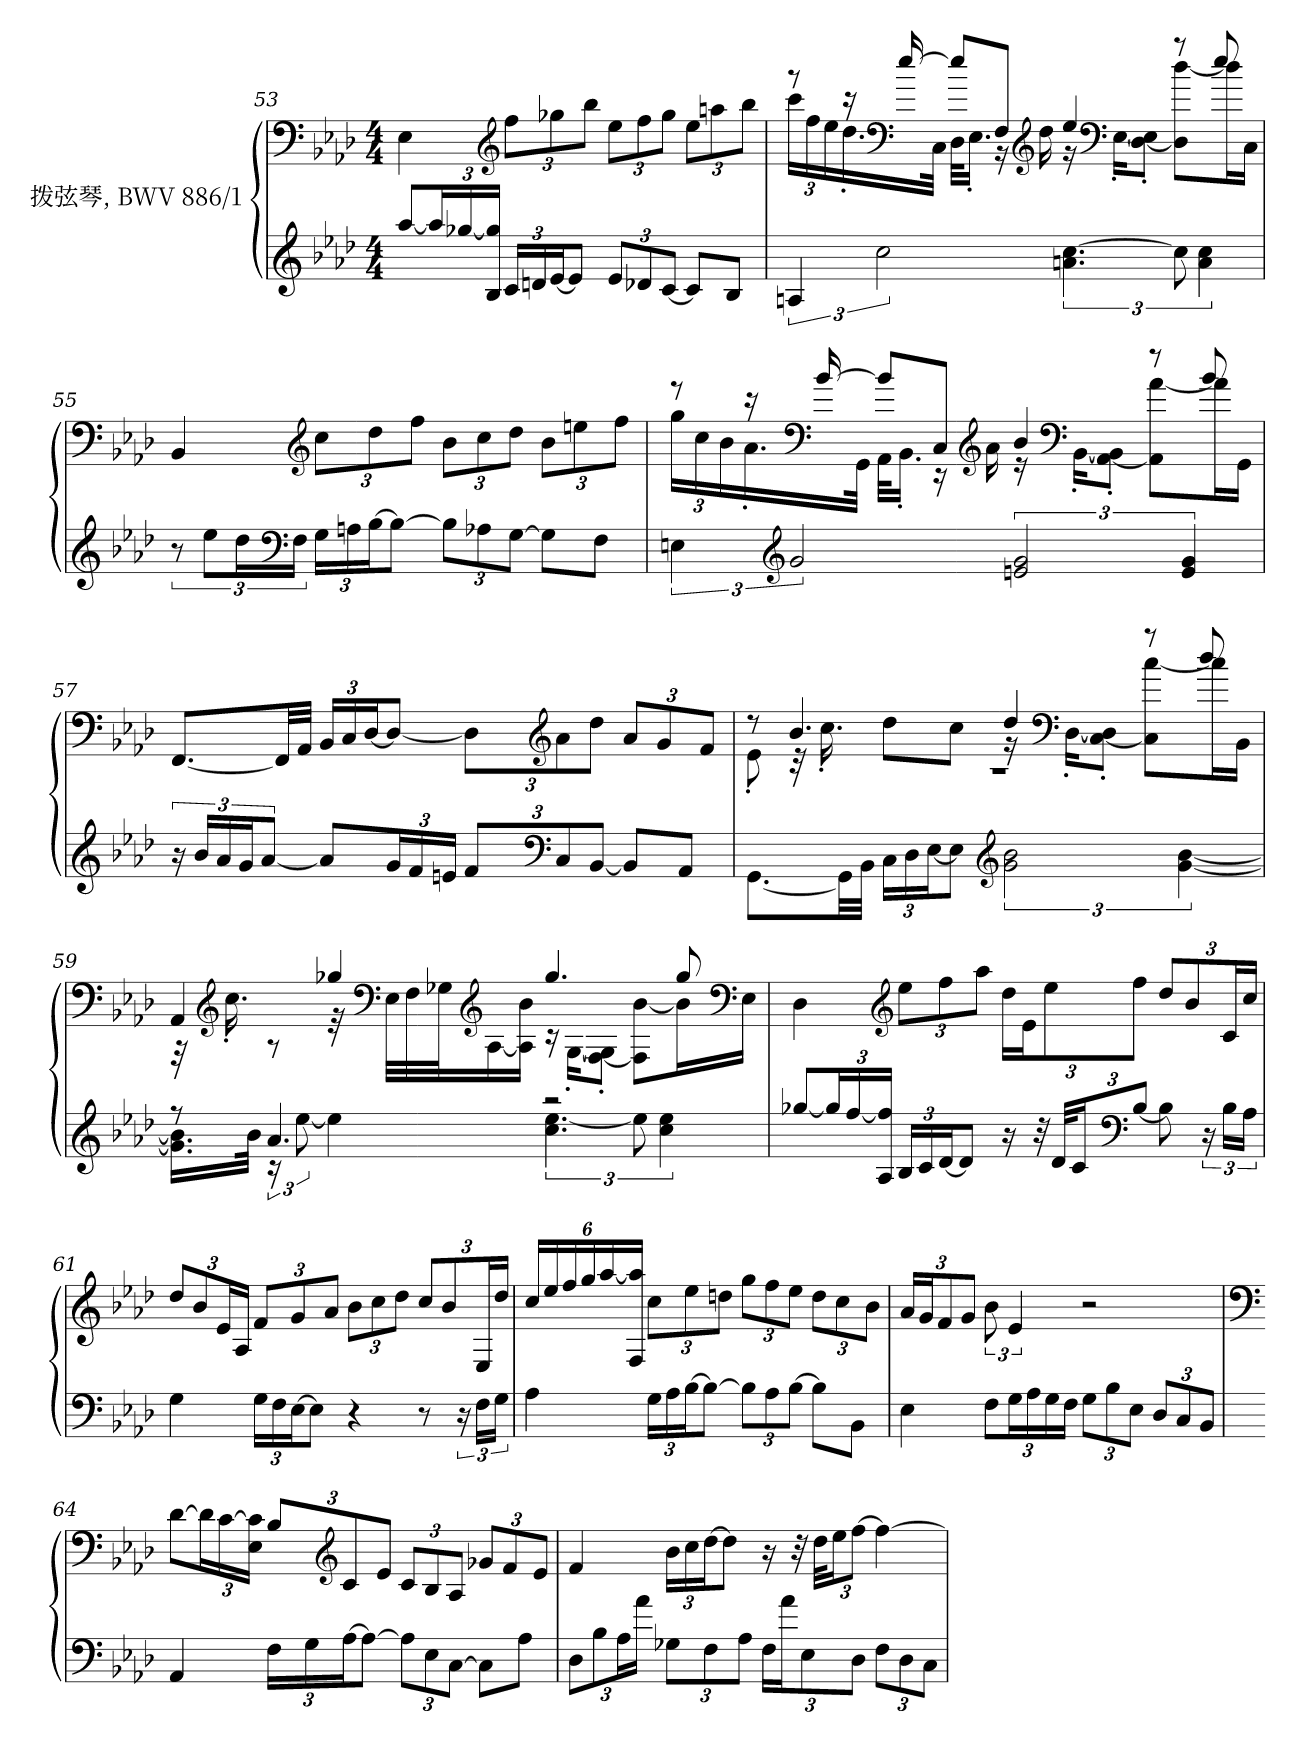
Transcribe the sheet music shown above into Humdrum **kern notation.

**kern	**kern
*part1	*part1
*staff2	*staff1
*I"拨弦琴, BWV 886/1	*
!!LO:LB:g=z
*clefG2	*clefF4
*k[b-e-a-d-]	*k[b-e-a-d-]
*M4/4	*M4/4
=53	=53
[8aa-/L	4E-\
*Xbrackettup	*
24aa-/L]	.
[24gg-X/	.
24B-/ 24gg-/]JJ	.
*	*clefG2
*	*Xbrackettup
24c/LL	12ff\L
24dn/	.
[24e-/J	12gg-X\
8e-/J]	.
.	12bb-\J
12e-/L	12ee-\L
12d-X/	12ff\
[12c/J	12gg-\J
8c/L]	12ee-\L
.	12aan\
8B-/J	.
.	12bb-\J
=54	=54
*brackettup	*
*	*^
6An/	8r	24ccc\LL
.	.	24ff\
.	.	24ee-\
.	16r	16.dd-'\
3cc\	.	.
*	*clefF4	*
.	[16ee-/	.
.	.	32C\JJk
.	8ee-/L]	32D-\KLL
.	.	16.E-'\JJ
.	8F/J	16r
*	*clefG2	*
.	.	16dd-\
6.an\ [6.cc\	4ee-/	16r
*	*clefF4	*
.	.	[16E-'\KL
.	.	[8D-\' 8E-\]'J
12cc\]	8r	8D-\] [8dd-\L
6a\ 6cc\	.	.
.	8ee-/	16dd-\L]
.	.	16C\JJ
*	*v	*v
!!LO:LB:g=z
=55	=55
12r	4BB-/
12ee-\L	.
24dd-\L	.
*clefF4	*
24F\JJ	.
*	*clefG2
*Xbrackettup	*
24G\LL	12cc\L
24An\	.
[24B-\J	12dd-\
8B-\J_	.
.	12ff\J
12B-\L]	12b-\L
12A-X\	12cc\
[12G\J	12dd-\J
8G\L]	12b-\L
.	12een\
8F\J	.
.	12ff\J
=56	=56
*brackettup	*
*	*^
6En\	8r	24gg\LL
.	.	24cc\
.	.	24b-\
.	16r	16.a-'\
*clefG2	*	*
3g/	.	.
*	*clefF4	*
.	[16b-/	.
.	.	32GG\JJk
.	8b-/L]	32AA-\KLL
.	.	16.BB-'\JJ
.	8C/J	16r
*	*clefG2	*
.	.	16a-\
3en/ 3g/	4b-/	16r
*	*clefF4	*
.	.	[16BB-'\KL
.	.	[8AA-\' 8BB-\]'J
.	8r	8AA-\] [8a-\L
6e/ 6g/	.	.
.	8b-/	16a-\L]
.	.	16GG\JJ
*	*v	*v
!!LO:PB:g=z
=57	=57
24r	[8.FF/L
24b-/LL	.
24a-/	.
*Xbrackettup	*
24g/J	.
[12a-/J	.
.	32FF/LL]
.	32AA-/JJJ
8a-/L]	24BB-/LL
.	24C/
.	[24D-/J
24g/L	8D-/J_
24f/	.
24en/JJ	.
12f/L	12D-\L]
*clefF4	*clefG2
12C/	12a-\
[12BB-/J	12dd-\J
8BB-/L]	12a-/L
.	12g/
8AA-/J	.
.	12f/J
=58	=58
*^	*^
1r	[8.GG\L	8r	8e-'\
.	.	4.b-/	32r
.	.	.	16.cc'\
.	32GG\LL]	.	.
.	32BB-\JJJ	.	.
.	24C\LL	.	8dd-\L
.	24D-\	.	.
.	[24E-\J	.	.
.	8E-\J]	.	8cc\J
*clefG2	*	*	*
*	*brackettup	*	*
.	3g\ 3b-\	4dd-/	16r
*	*	*clefF4	*
.	.	.	[16D-'\KL
.	.	.	[8C\' 8D-\]'J
.	.	8r	8C\] [8cc\L
.	[6g\ [6b-\	.	.
.	.	8dd-/	16cc\L]
.	.	.	16BB-\JJ
!!LO:LB:g=z	!!
=59	=59	=59	=59
8r	16.g\] 16.b-\]LL	4AA-/	32r
*	*	*clefG2	*
.	.	.	16.cc'\
.	32b-\JJk	.	.
4.a-/	24r	.	8r
.	[12ee-\	.	.
.	4ee-\]	4gg-X/	32r
*	*	*clefF4	*
.	.	.	32E-\LLL
.	.	.	32F\
.	.	.	32G-X\J
*	*	*clefG2	*
.	.	.	[16A-\
.	.	.	16A-\] 16b-\JJ
2r	6.cc\ [6.ee-\	4.gg-/	16r
.	.	.	[16G-'\KL
.	.	.	[8F\' 8G-\]'J
.	12ee-\]	.	8F\] [8b-\L
.	6cc\ 6ee-\	.	.
.	.	8gg-/	16b-\L]
*	*	*clefF4	*
.	.	.	16E-\JJ
*v	*v	*	*
*	*v	*v
!!LO:LB:g=z
=60	=60
[8gg-X/L	4D-\
*Xbrackettup	*
24gg-/L]	.
[24ff/	.
24A-/ 24ff/]JJ	.
*	*clefG2
24B-/LL	12ee-\L
24c/	.
[24d-/J	12ff\
8d-/J]	.
.	12aa-\J
16r	24dd-\LL
.	24e-\J
32r	.
.	12ee-\
32d-/KLL	.
24c/J	.
*clefF4	*
[12B-/J	12ff\J
8B-\]	12dd-/L
.	12b-/
*brackettup	*
24r	.
24B-\LL	24c/L
24A-\JJ	24cc/JJ
=61	=61
4G\	12dd-/L
.	12b-/
.	24e-/L
.	24A-/JJ
*Xbrackettup	*
24G\LL	12f/L
24F\	.
[24E-\J	12g/
8E-\J]	.
.	12a-/J
4r	12b-\L
.	12cc\
.	12dd-\J
8r	12cc/L
.	12b-/
*brackettup	*
24r	.
24F\LL	24E-/L
24G\JJ	24dd-/JJ
!!LO:LB:g=z
=62	=62
4A-\	24cc/LL
.	24ee-/
.	24ff/
.	24gg/
.	[24aa-/
.	24F/ 24aa-/]JJ
*Xbrackettup	*
24G\LL	12cc\L
24A-\	.
[24B-\J	12ee-\
8B-\J_	.
.	12ddn\J
12B-\L]	12gg\L
12A-\	12ff\
[12B-\J	12ee-\J
8B-\L]	12dd\L
.	12cc\
8BB-\J	.
.	12b-\J
=63	=63
4E-\	24a-/LL
.	24g/J
.	12f/
.	12g/J
*	*brackettup
12F\L	12b-\
24G\L	6e-/
24A-\	.
24G\	.
24F\JJ	.
12G\L	2r
12B-\	.
12E-\J	.
12D-/L	.
12C/	.
12BB-/J	.
!!LO:LB:g=z
=64	=64
*	*clefF4
4AA-/	[8d-\L
*	*Xbrackettup
.	24d-\L]
.	[24c\
.	24E-\ 24c\]JJ
24F\LL	12B-/L
24G\	.
*	*clefG2
[24A-\J	12c/
8A-\J_	.
.	12e-/J
12A-\L]	12c/L
12E-\	12B-/
[12C\J	12A-/J
8C\L]	12g-X/L
.	12f/
8A-\J	.
.	12e-/J
=65	=65
12D-\L	4f/
12B-\	.
24A-\L	.
24a-\JJ	.
12G-X\L	24b-\LL
.	24cc\
12F\	[24dd-\J
.	8dd-\J]
12A-\J	.
24F\LL	16r
24a-\J	.
.	32r
12E-\	.
.	32dd-\KLL
.	24ee-\J
12D-\J	[12ff\J
12F\L	4ff\_
12D-\	.
12C\J	.
=	=
*-	*-
